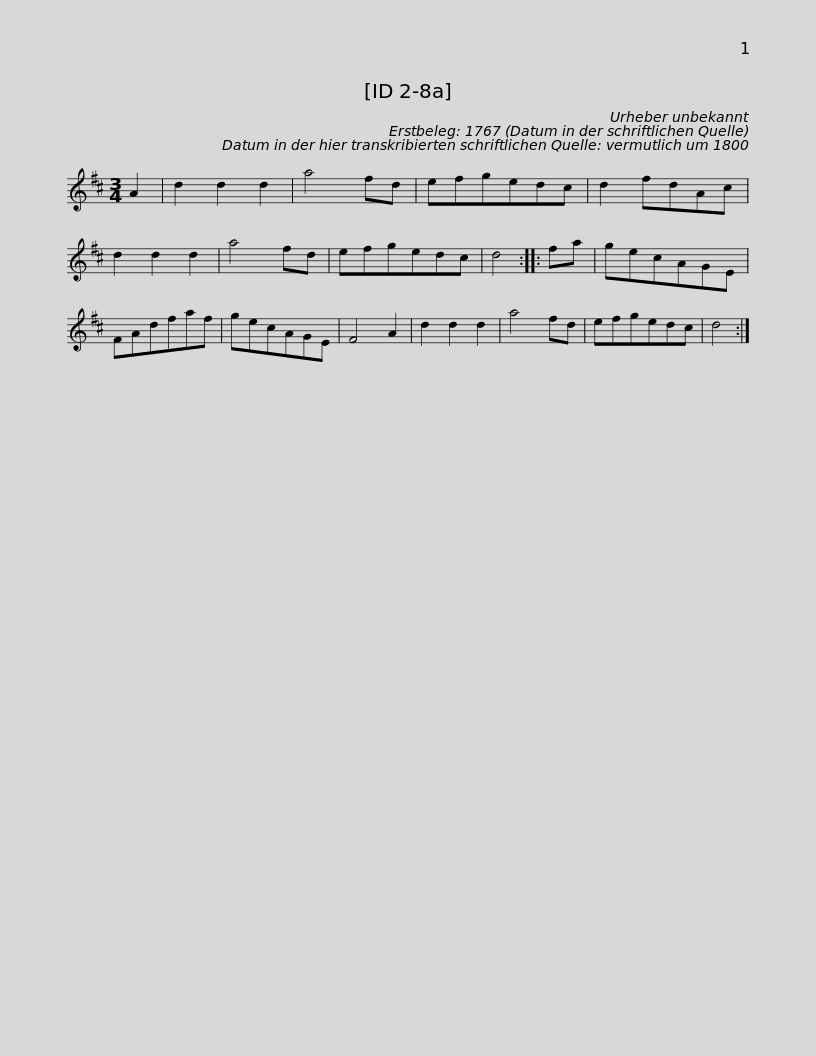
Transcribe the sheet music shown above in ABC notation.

X:1
L:1/8
M:3/4
I:linebreak $
K:D
V:1 treble
V:1
 A2 | d2 d2 d2 | a4 fd | efgedc | d2 fdAc | %5
 d2 d2 d2 | a4 fd | efgedc | d4 :: fa | %10
 gecAGE |$ FAdfaf | gecAGE | F4 A2 | d2 d2 d2 | %15
 a4 fd | efgedc | d4 :| %18
